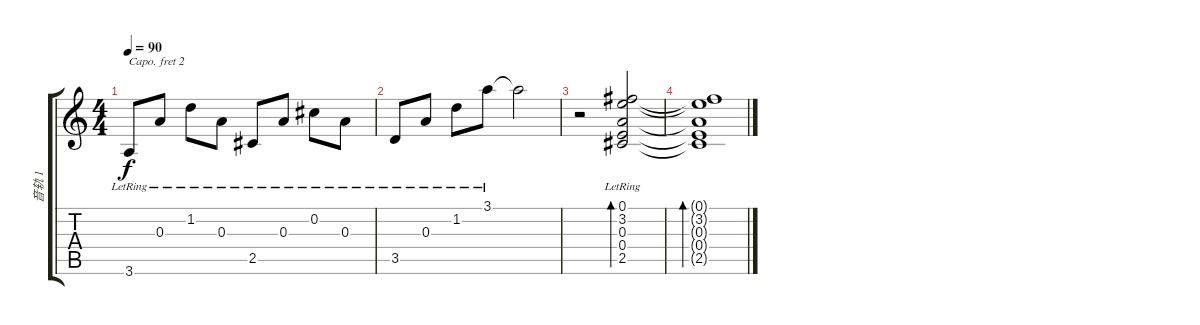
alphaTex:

\track ("音轨 1" "音轨 1") {instrument acousticguitarnylon}
\staff {score tabs}
\capo 2
\tuning (E4 B3 G3 D3 A2 E2) {hide}
\ts (4 4)
\tempo 90
\clef g2
\ks c
3.6{lr}.8{dy f} 0.3{lr}.8 1.2{lr}.8 0.3{lr}.8 2.5{lr}.8 0.3{lr}.8 0.2{lr}.8 0.3{lr}.8 |
3.5{lr}.8 0.3{lr}.8 1.2{lr}.8 3.1{lr}.8 3.1{t}.2 |
r.2 (0.1{lr} 3.2{lr} 0.3{lr} 0.4{lr} 2.5{lr}).2{bd 480} |
(0.1{t} 3.2{t} 0.3{t} 0.4{t} 2.5{t}).1{bd 480}
